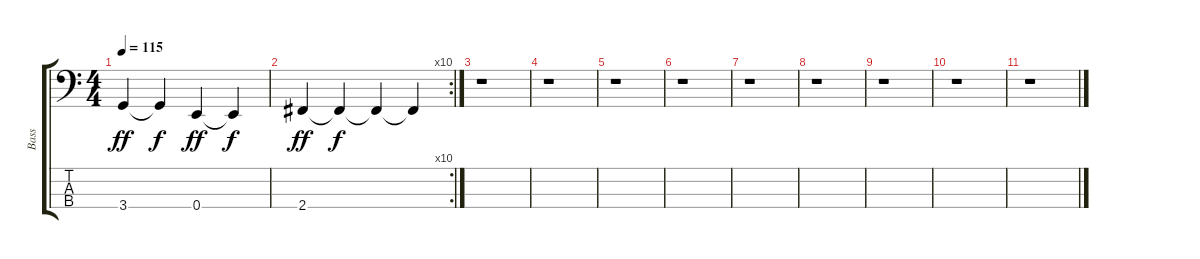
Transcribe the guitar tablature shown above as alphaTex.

\track ("Bass" "Bass") {instrument electricbassfinger}
\staff {score tabs}
\tuning (G2 D2 A1 E1) {hide}
\ts (4 4)
\tempo 115
\clef f4
\ks c
3.4.4{dy ff} 3.4{t}.4{dy f} 0.4.4{dy ff} 0.4{t}.4{dy f} |
\rc 10
2.4.4{dy ff} 2.4{t}.4{dy f} 2.4{t}.4 2.4{t}.4 |
r.1 |
r.1 |
r.1 |
r.1 |
r.1 |
r.1 |
r.1 |
r.1 |
r.1
